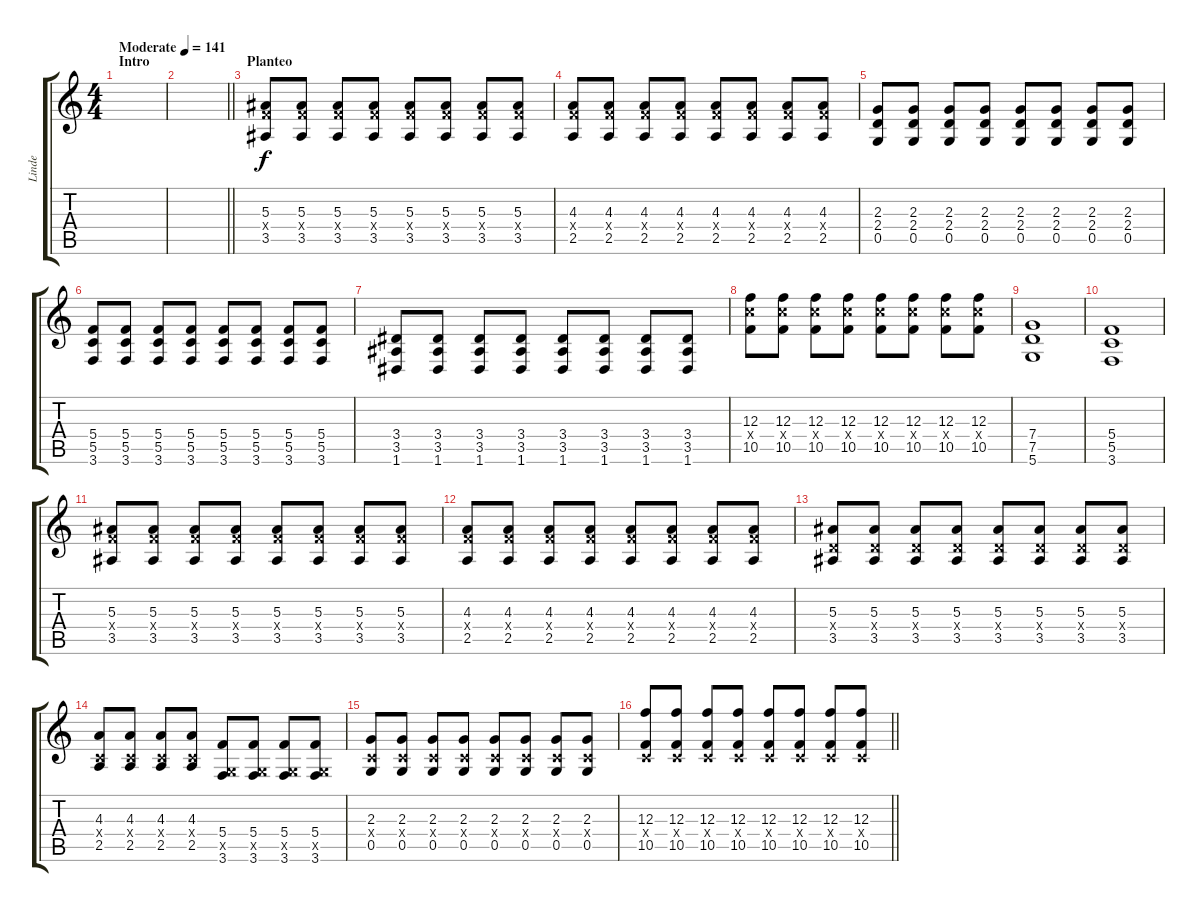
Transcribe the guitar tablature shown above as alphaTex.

\track ("Linde" "Linde") {instrument overdrivenguitar}
\staff {score tabs}
\tuning (D4 A3 F3 C3 G2 D2) {hide}
\ts (4 4)
\section ("" "Intro")
\tempo (141 "Moderate")
\clef g2
\ks c
|
\barLineRight lightlight
|
\section ("" "Planteo")
(5.3 5.4{x} 3.5).8 (5.3 5.4{x} 3.5).8 (5.3 5.4{x} 3.5).8 (5.3 5.4{x} 3.5).8 (5.3 5.4{x} 3.5).8 (5.3 5.4{x} 3.5).8 (5.3 5.4{x} 3.5).8 (5.3 5.4{x} 3.5).8 |
(4.3 5.4{x} 2.5).8 (4.3 5.4{x} 2.5).8 (4.3 5.4{x} 2.5).8 (4.3 5.4{x} 2.5).8 (4.3 5.4{x} 2.5).8 (4.3 5.4{x} 2.5).8 (4.3 5.4{x} 2.5).8 (4.3 5.4{x} 2.5).8 |
(2.3 2.4 0.5).8 (2.3 2.4 0.5).8 (2.3 2.4 0.5).8 (2.3 2.4 0.5).8 (2.3 2.4 0.5).8 (2.3 2.4 0.5).8 (2.3 2.4 0.5).8 (2.3 2.4 0.5).8 |
(5.4 5.5 3.6).8 (5.4 5.5 3.6).8 (5.4 5.5 3.6).8 (5.4 5.5 3.6).8 (5.4 5.5 3.6).8 (5.4 5.5 3.6).8 (5.4 5.5 3.6).8 (5.4 5.5 3.6).8 |
(3.4 3.5 1.6).8 (3.4 3.5 1.6).8 (3.4 3.5 1.6).8 (3.4 3.5 1.6).8 (3.4 3.5 1.6).8 (3.4 3.5 1.6).8 (3.4 3.5 1.6).8 (3.4 3.5 1.6).8 |
(12.3 12.4{x} 10.5).8 (12.3 12.4{x} 10.5).8 (12.3 12.4{x} 10.5).8 (12.3 12.4{x} 10.5).8 (12.3 12.4{x} 10.5).8 (12.3 12.4{x} 10.5).8 (12.3 12.4{x} 10.5).8 (12.3 12.4{x} 10.5).8 |
(7.4 7.5 5.6).1 |
(5.4 5.5 3.6).1 |
(5.3 5.4{x} 3.5).8 (5.3 5.4{x} 3.5).8 (5.3 5.4{x} 3.5).8 (5.3 5.4{x} 3.5).8 (5.3 5.4{x} 3.5).8 (5.3 5.4{x} 3.5).8 (5.3 5.4{x} 3.5).8 (5.3 5.4{x} 3.5).8 |
(4.3 5.4{x} 2.5).8 (4.3 5.4{x} 2.5).8 (4.3 5.4{x} 2.5).8 (4.3 5.4{x} 2.5).8 (4.3 5.4{x} 2.5).8 (4.3 5.4{x} 2.5).8 (4.3 5.4{x} 2.5).8 (4.3 5.4{x} 2.5).8 |
(5.3 2.4{x} 3.5).8 (5.3 2.4{x} 3.5).8 (5.3 2.4{x} 3.5).8 (5.3 2.4{x} 3.5).8 (5.3 2.4{x} 3.5).8 (5.3 2.4{x} 3.5).8 (5.3 2.4{x} 3.5).8 (5.3 2.4{x} 3.5).8 |
(4.3 0.4{x} 2.5).8 (4.3 0.4{x} 2.5).8 (4.3 0.4{x} 2.5).8 (4.3 0.4{x} 2.5).8 (5.4 0.5{x} 3.6).8 (5.4 0.5{x} 3.6).8 (5.4 0.5{x} 3.6).8 (5.4 0.5{x} 3.6).8 |
(2.3 0.4{x} 0.5).8 (2.3 0.4{x} 0.5).8 (2.3 0.4{x} 0.5).8 (2.3 0.4{x} 0.5).8 (2.3 0.4{x} 0.5).8 (2.3 0.4{x} 0.5).8 (2.3 0.4{x} 0.5).8 (2.3 0.4{x} 0.5).8 |
\barLineRight lightlight
(12.3 0.4{x} 10.5).8 (12.3 0.4{x} 10.5).8 (12.3 0.4{x} 10.5).8 (12.3 0.4{x} 10.5).8 (12.3 0.4{x} 10.5).8 (12.3 0.4{x} 10.5).8 (12.3 0.4{x} 10.5).8 (12.3 0.4{x} 10.5).8
